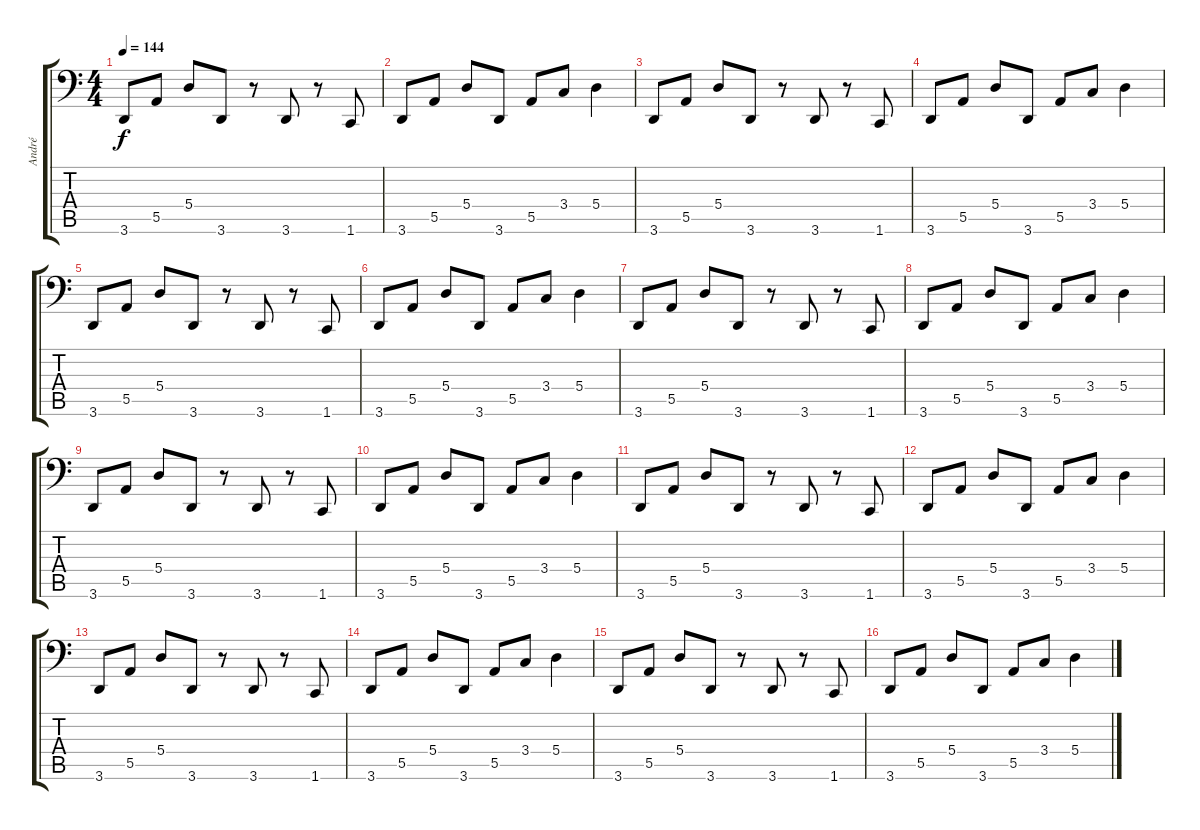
\track ("André" "André") {instrument electricbassfinger}
\staff {score tabs}
\tuning (C3 G2 D2 A1 E1 B0) {hide}
\ts (4 4)
\tempo 144
\clef f4
\ks c
3.6.8{dy f} 5.5.8 5.4.8 3.6.8 r.8 3.6.8 r.8 1.6.8 |
3.6.8 5.5.8 5.4.8 3.6.8 5.5.8 3.4.8 5.4.4 |
3.6.8 5.5.8 5.4.8 3.6.8 r.8 3.6.8 r.8 1.6.8 |
3.6.8 5.5.8 5.4.8 3.6.8 5.5.8 3.4.8 5.4.4 |
3.6.8 5.5.8 5.4.8 3.6.8 r.8 3.6.8 r.8 1.6.8 |
3.6.8 5.5.8 5.4.8 3.6.8 5.5.8 3.4.8 5.4.4 |
3.6.8 5.5.8 5.4.8 3.6.8 r.8 3.6.8 r.8 1.6.8 |
3.6.8 5.5.8 5.4.8 3.6.8 5.5.8 3.4.8 5.4.4 |
3.6.8 5.5.8 5.4.8 3.6.8 r.8 3.6.8 r.8 1.6.8 |
3.6.8 5.5.8 5.4.8 3.6.8 5.5.8 3.4.8 5.4.4 |
3.6.8 5.5.8 5.4.8 3.6.8 r.8 3.6.8 r.8 1.6.8 |
3.6.8 5.5.8 5.4.8 3.6.8 5.5.8 3.4.8 5.4.4 |
3.6.8 5.5.8 5.4.8 3.6.8 r.8 3.6.8 r.8 1.6.8 |
3.6.8 5.5.8 5.4.8 3.6.8 5.5.8 3.4.8 5.4.4 |
3.6.8 5.5.8 5.4.8 3.6.8 r.8 3.6.8 r.8 1.6.8 |
3.6.8 5.5.8 5.4.8 3.6.8 5.5.8 3.4.8 5.4.4
